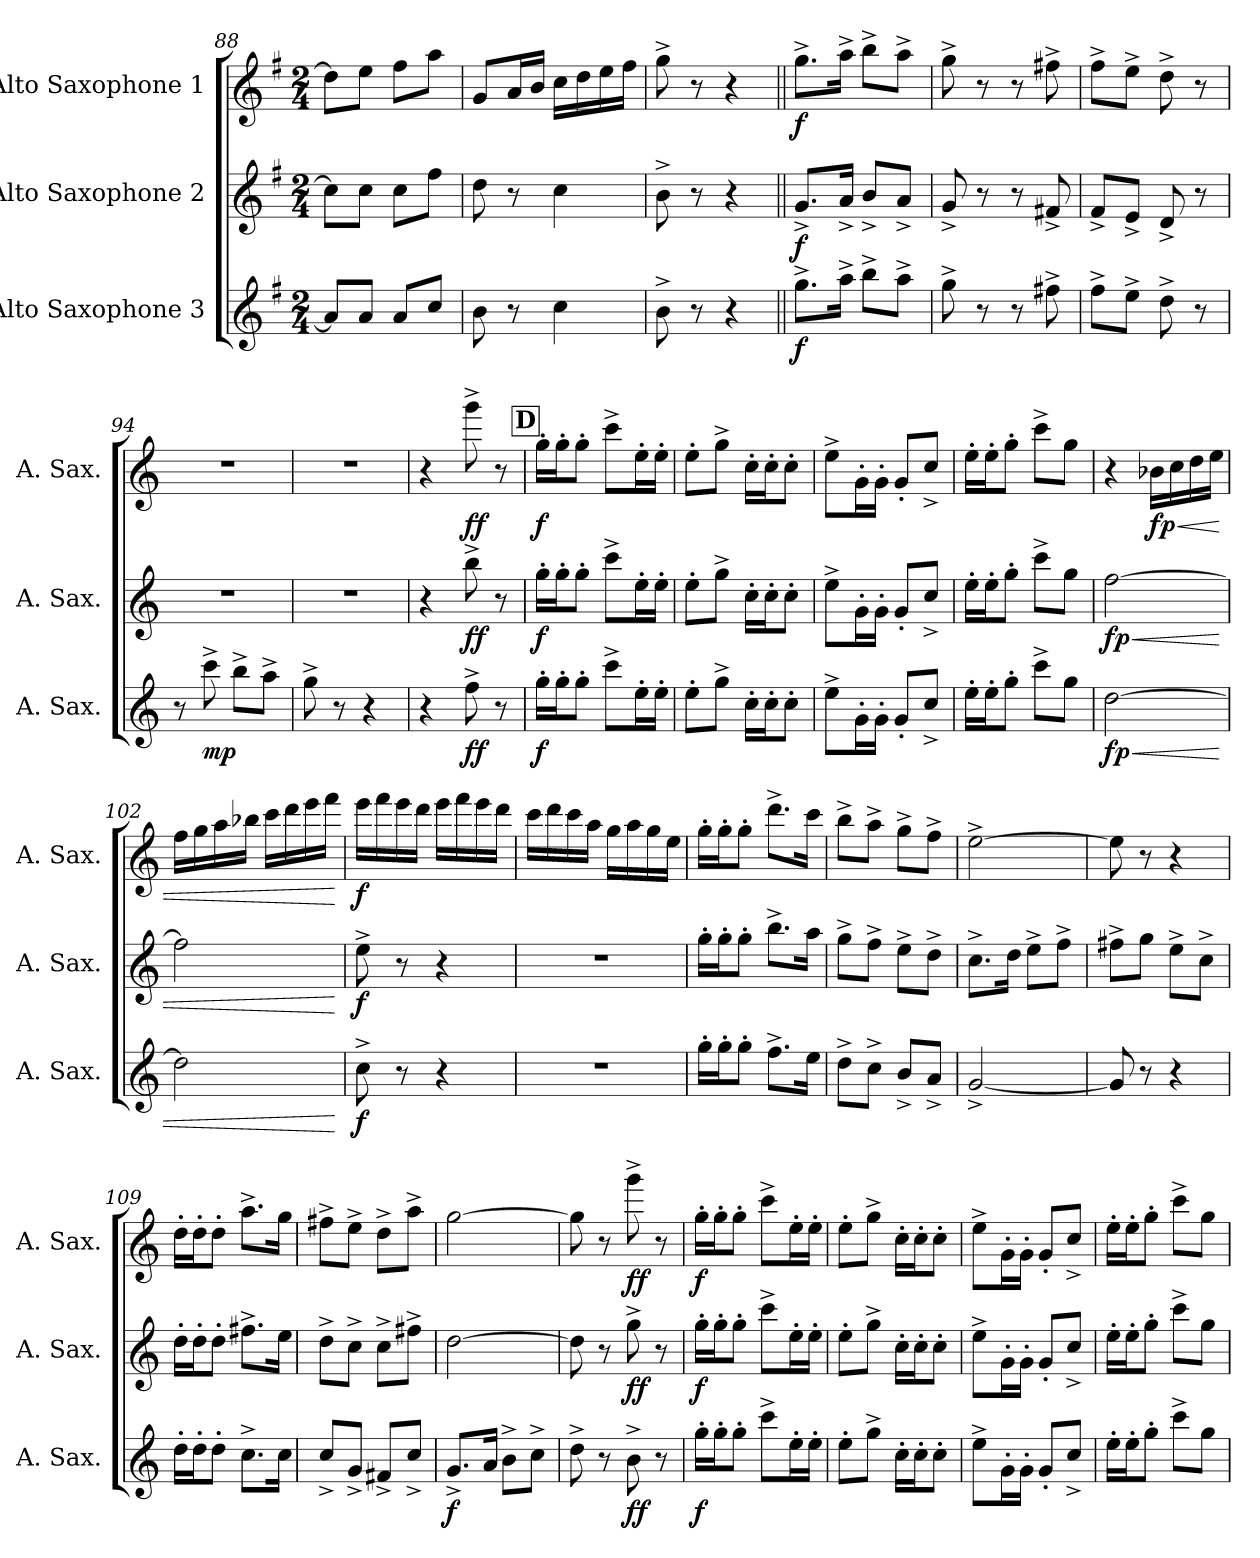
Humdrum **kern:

**kern	**dynam	**kern	**dynam	**kern	**dynam
*part3	*part3	*part2	*part2	*part1	*part1
*staff3	*staff3	*staff2	*staff2	*staff1	*staff1
*I"Alto Saxophone 3	*	*I"Alto Saxophone 2	*	*I"Alto Saxophone 1	*
*I'A. Sax.	*	*I'A. Sax.	*	*I'A. Sax.	*
*clefG2	*	*clefG2	*	*clefG2	*
*ITrd5c9	*	*ITrd5c9	*	*ITrd5c9	*
*k[b-e-]	*	*k[b-e-]	*	*k[b-e-]	*
*M2/4	*	*M2/4	*	*M2/4	*
=88	=88	=88	=88	=88	=88
8c/L]	.	8e-\L]	.	8f\L]	.
8c/J	.	8e-\J	.	8g\J	.
8c/L	.	8e-\L	.	8a\L	.
8e-/J	.	8a\J	.	8cc\J	.
=89	=89	=89	=89	=89	=89
8d\	.	8f\	.	8B-/L	.
8r	.	8r	.	16c/L	.
.	.	.	.	16d/JJ	.
4e-\	.	4e-\	.	16e-\LL	.
.	.	.	.	16f\	.
.	.	.	.	16g\	.
.	.	.	.	16a\JJ	.
=90	=90	=90	=90	=90	=90
8d^\	.	8d^\	.	8b-^\	.
8r	.	8r	.	8r	.
4r	.	4r	.	4r	.
!!LO:PB:g=z
=91||	=91||	=91||	=91||	=91||	=91||
*k[b-e-a-]	*	*k[b-e-a-]	*	*k[b-e-a-]	*
!	!LO:DY:b	!	!LO:DY:b	!	!LO:DY:b
8.b-^\L	f	8.B-^/L	f	8.b-^\L	f
16cc^\Jk	.	16c^/Jk	.	16cc^\Jk	.
8dd^\L	.	8d^/L	.	8dd^\L	.
8cc^\J	.	8c^/J	.	8cc^\J	.
=92	=92	=92	=92	=92	=92
8b-^\	.	8B-^/	.	8b-^\	.
8r	.	8r	.	8r	.
8r	.	8r	.	8r	.
8an^\	.	8An^/	.	8an^\	.
=93	=93	=93	=93	=93	=93
8a-^\L	.	8A-^/L	.	8a-^\L	.
8g^\J	.	8G^/J	.	8g^\J	.
8f^\	.	8F^/	.	8f^\	.
8r	.	8r	.	8r	.
=94	=94	=94	=94	=94	=94
8r	.	2r	.	2r	.
!	!LO:DY:b	!	!	!	!
8ee-^\	mp	.	.	.	.
8dd^\L	.	.	.	.	.
8cc^\J	.	.	.	.	.
=95	=95	=95	=95	=95	=95
8b-^\	.	2r	.	2r	.
8r	.	.	.	.	.
4r	.	.	.	.	.
=96	=96	=96	=96	=96	=96
4r	.	4r	.	4r	.
!	!LO:DY:b	!	!LO:DY:b	!	!LO:DY:b
8a-^\	ff	8dd^\	ff	8bb-^\	ff
8r	.	8r	.	8r	.
!!LO:REH:place=s1:a:B:fs=14:t=D
=97	=97	=97	=97	=97	=97
!	!LO:DY:b	!	!LO:DY:b	!	!LO:DY:b
16b-'\LL	f	16b-'\LL	f	16b-'\LL	f
16b-'\J	.	16b-'\J	.	16b-'\J	.
8b-'\J	.	8b-'\J	.	8b-'\J	.
8ee-^\L	.	8ee-^\L	.	8ee-^\L	.
16g'\L	.	16g'\L	.	16g'\L	.
16g'\JJ	.	16g'\JJ	.	16g'\JJ	.
=98	=98	=98	=98	=98	=98
8g'\L	.	8g'\L	.	8g'\L	.
8b-^\J	.	8b-^\J	.	8b-^\J	.
16e-'\LL	.	16e-'\LL	.	16e-'\LL	.
16e-'\J	.	16e-'\J	.	16e-'\J	.
8e-'\J	.	8e-'\J	.	8e-'\J	.
=99	=99	=99	=99	=99	=99
8g^\L	.	8g^\L	.	8g^\L	.
16B-'\L	.	16B-'\L	.	16B-'\L	.
16B-'\JJ	.	16B-'\JJ	.	16B-'\JJ	.
8B-'/L	.	8B-'/L	.	8B-'/L	.
8e-^/J	.	8e-^/J	.	8e-^/J	.
!!LO:PB:g=z
=100	=100	=100	=100	=100	=100
16g'\LL	.	16g'\LL	.	16g'\LL	.
16g'\J	.	16g'\J	.	16g'\J	.
8b-'\J	.	8b-'\J	.	8b-'\J	.
8ee-^\L	.	8ee-^\L	.	8ee-^\L	.
8b-\J	.	8b-\J	.	8b-\J	.
=101	=101	=101	=101	=101	=101
!	!LO:HP:b	!	!LO:HP:b	!	!
!	!LO:DY:n=1:b	!	!LO:DY:n=1:b	!	!
[2f\	< fp	[2a-\	< fp	4r	.
!	!	!	!	!	!LO:HP:b
!	!	!	!	!	!LO:DY:n=1:b
.	.	.	.	16d-X\LL	< fp
.	.	.	.	16e-\	.
.	.	.	.	16f\	.
.	.	.	.	16g\JJ	.
=102	=102	=102	=102	=102	=102
2f\]	.	2a-\]	.	16a-\LL	.
.	.	.	.	16b-\	.
.	.	.	.	16cc\	.
.	.	.	.	16dd-X\JJ	.
.	.	.	.	16ee-\LL	.
.	.	.	.	16ff\	.
.	.	.	.	16gg\	.
.	.	.	.	16aa-\JJ	.
.	[	.	[	.	[
=103	=103	=103	=103	=103	=103
!	!LO:DY:b	!	!LO:DY:b	!	!LO:DY:b
8e-^\	f	8g^\	f	16gg\LL	f
.	.	.	.	16aa-\	.
8r	.	8r	.	16gg\	.
.	.	.	.	16ff\JJ	.
4r	.	4r	.	16gg\LL	.
.	.	.	.	16aa-\	.
.	.	.	.	16gg\	.
.	.	.	.	16ff\JJ	.
=104	=104	=104	=104	=104	=104
2r	.	2r	.	16ee-\LL	.
.	.	.	.	16ff\	.
.	.	.	.	16ee-\	.
.	.	.	.	16cc\JJ	.
.	.	.	.	16b-\LL	.
.	.	.	.	16cc\	.
.	.	.	.	16b-\	.
.	.	.	.	16g\JJ	.
=105	=105	=105	=105	=105	=105
16b-'\LL	.	16b-'\LL	.	16b-'\LL	.
16b-'\J	.	16b-'\J	.	16b-'\J	.
8b-'\J	.	8b-'\J	.	8b-'\J	.
8.a-^\L	.	8.dd^\L	.	8.ff^\L	.
16g\Jk	.	16cc\Jk	.	16ee-\Jk	.
=106	=106	=106	=106	=106	=106
8f^\L	.	8b-^\L	.	8dd^\L	.
8e-^\J	.	8a-^\J	.	8cc^\J	.
8d^/L	.	8g^\L	.	8b-^\L	.
8c^/J	.	8f^\J	.	8a-^\J	.
!!LO:LB:g=z
=107	=107	=107	=107	=107	=107
[2B-^/	.	8.e-^\L	.	[2g^\	.
.	.	16f\Jk	.	.	.
.	.	8g^\L	.	.	.
.	.	8a-^\J	.	.	.
!!LO:LB:g=z
=108	=108	=108	=108	=108	=108
8B-/]	.	8an^\L	.	8g\]	.
8r	.	8b-\J	.	8r	.
4r	.	8g^\L	.	4r	.
.	.	8e-^\J	.	.	.
=109	=109	=109	=109	=109	=109
16f'\LL	.	16f'\LL	.	16f'\LL	.
16f'\J	.	16f'\J	.	16f'\J	.
8f'\J	.	8f'\J	.	8f'\J	.
8.e-^\L	.	8.an^\L	.	8.cc^\L	.
16e-\Jk	.	16g\Jk	.	16b-\Jk	.
=110	=110	=110	=110	=110	=110
8e-^/L	.	8f^\L	.	8an^\L	.
8B-^/J	.	8e-^\J	.	8g^\J	.
8An^/L	.	8e-^\L	.	8f^\L	.
8e-^/J	.	8an^\J	.	8cc^\J	.
=111	=111	=111	=111	=111	=111
!	!LO:DY:b	!	!	!	!
8.B-^/L	f	[2f\	.	[2b-\	.
16c/Jk	.	.	.	.	.
8d^\L	.	.	.	.	.
8e-^\J	.	.	.	.	.
=112	=112	=112	=112	=112	=112
8f^\	.	8f\]	.	8b-\]	.
8r	.	8r	.	8r	.
!	!LO:DY:b	!	!LO:DY:b	!	!LO:DY:b
8d^\	ff	8b-^\	ff	8bb-^\	ff
8r	.	8r	.	8r	.
=113	=113	=113	=113	=113	=113
!	!LO:DY:b	!	!LO:DY:b	!	!LO:DY:b
16b-'\LL	f	16b-'\LL	f	16b-'\LL	f
16b-'\J	.	16b-'\J	.	16b-'\J	.
8b-'\J	.	8b-'\J	.	8b-'\J	.
8ee-^\L	.	8ee-^\L	.	8ee-^\L	.
16g'\L	.	16g'\L	.	16g'\L	.
16g'\JJ	.	16g'\JJ	.	16g'\JJ	.
=114	=114	=114	=114	=114	=114
8g'\L	.	8g'\L	.	8g'\L	.
8b-^\J	.	8b-^\J	.	8b-^\J	.
16e-'\LL	.	16e-'\LL	.	16e-'\LL	.
16e-'\J	.	16e-'\J	.	16e-'\J	.
8e-'\J	.	8e-'\J	.	8e-'\J	.
=115	=115	=115	=115	=115	=115
8g^\L	.	8g^\L	.	8g^\L	.
16B-'\L	.	16B-'\L	.	16B-'\L	.
16B-'\JJ	.	16B-'\JJ	.	16B-'\JJ	.
8B-'/L	.	8B-'/L	.	8B-'/L	.
8e-^/J	.	8e-^/J	.	8e-^/J	.
!!LO:LB:g=z
=116	=116	=116	=116	=116	=116
16g'\LL	.	16g'\LL	.	16g'\LL	.
16g'\J	.	16g'\J	.	16g'\J	.
8b-'\J	.	8b-'\J	.	8b-'\J	.
8ee-^\L	.	8ee-^\L	.	8ee-^\L	.
8b-\J	.	8b-\J	.	8b-\J	.
=	=	=	=	=	=
*-	*-	*-	*-	*-	*-
